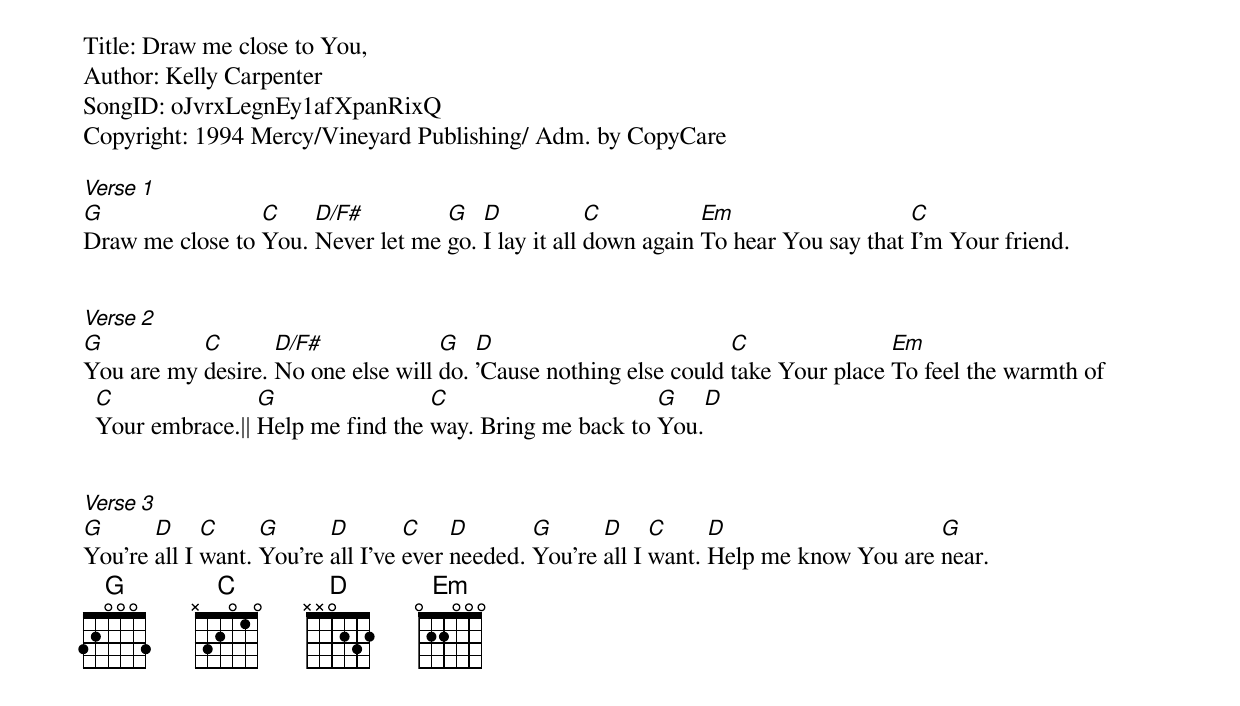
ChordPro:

Title: Draw me close to You,
Author: Kelly Carpenter
SongID: oJvrxLegnEy1afXpanRixQ
Copyright: 1994 Mercy/Vineyard Publishing/ Adm. by CopyCare

[Verse 1]
[G]Draw me close to [C]You. [D/F#]Never let me [G]go. [D]I lay it all [C]down again [Em]To hear You say that [C]I'm Your friend.


[Verse 2]
[G]You are my [C]desire. [D/F#]No one else will [G]do. [D]'Cause nothing else could [C]take Your place [Em]To feel the warmth of [C]Your embrace.|| [G]Help me find the [C]way. Bring me back to [G]You.[D]


[Verse 3]
[G]You're [D]all I [C]want. [G]You're [D]all I've [C]ever [D]needed. [G]You're [D]all I [C]want. [D]Help me know You are [G]near.
